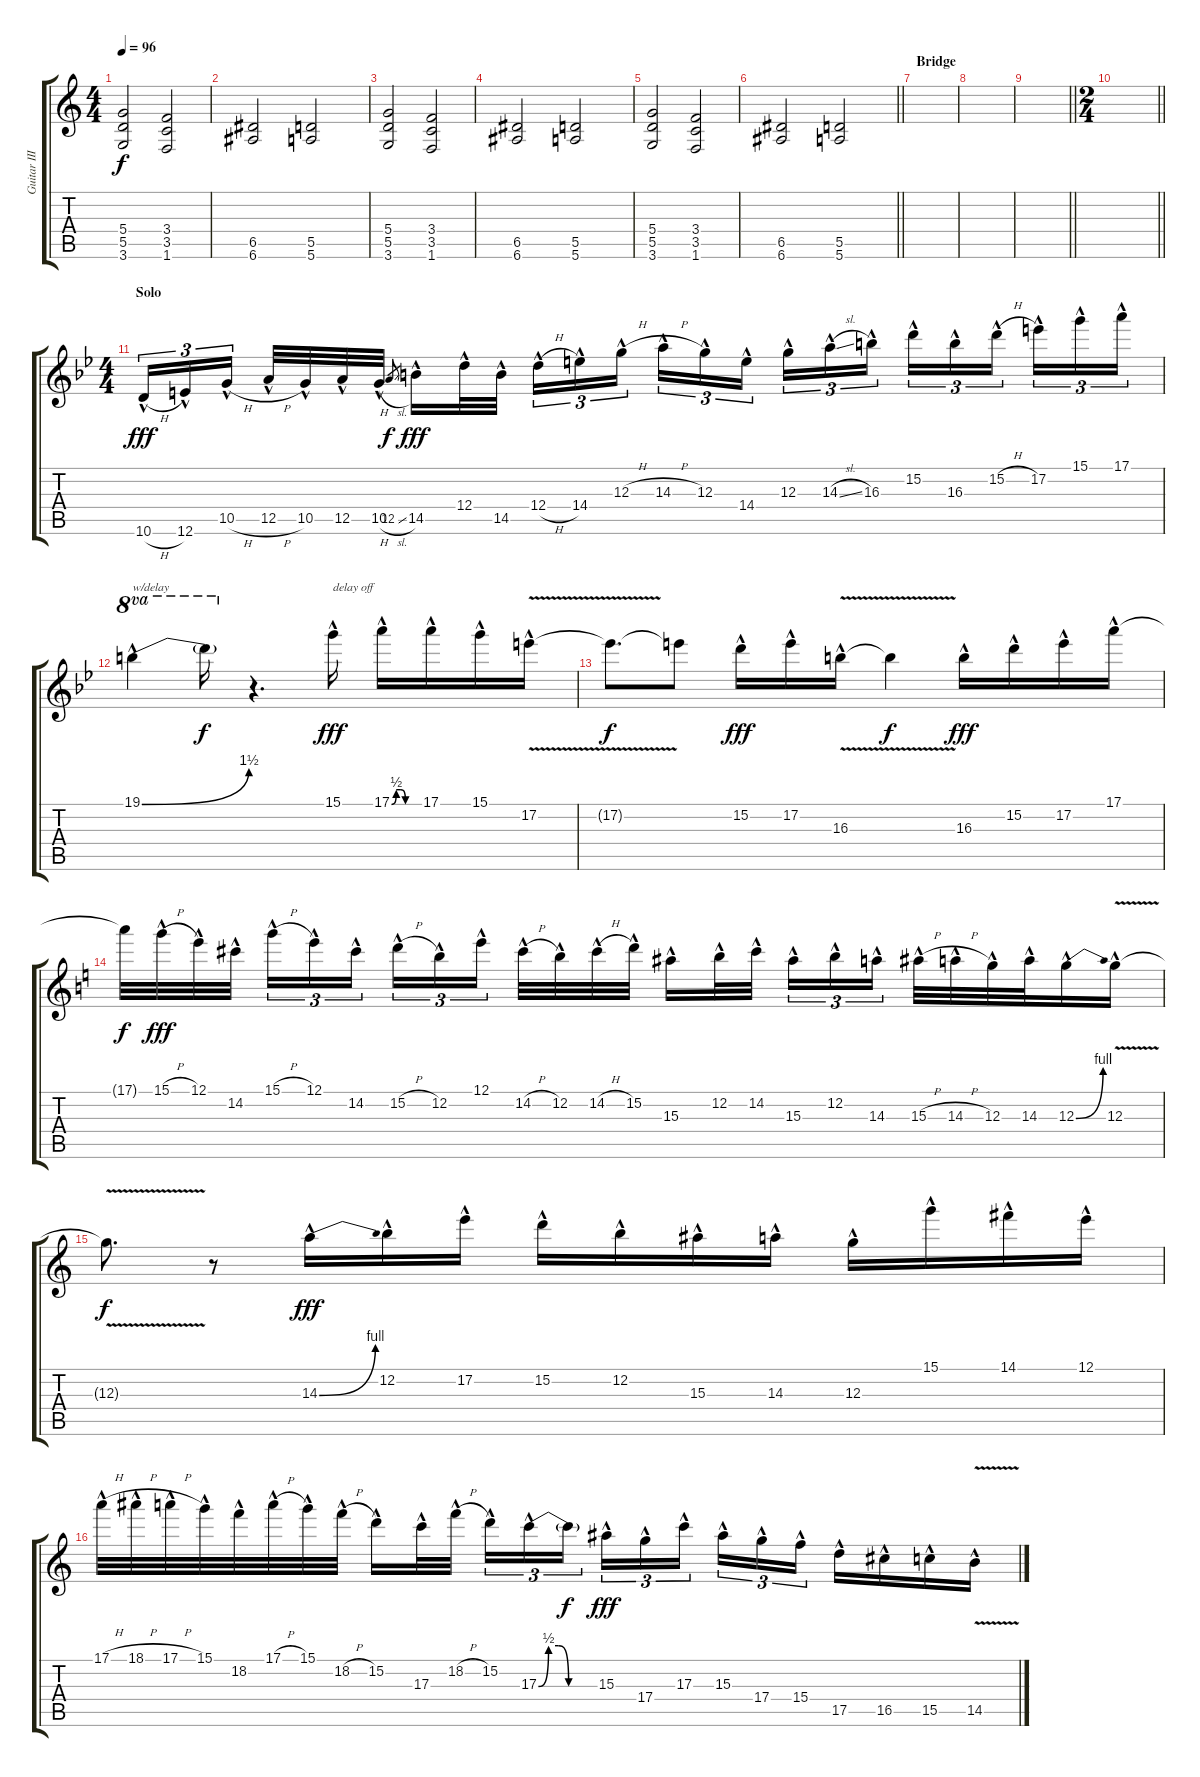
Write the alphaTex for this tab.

\track ("Guitar III" "Guitar III") {instrument overdrivenguitar}
\staff {score tabs}
\tuning (E4 B3 G3 D3 A2 E2) {hide}
\ts (4 4)
\tempo 96
\clef g2
\ks c
(5.4 5.5 3.6).2{dy f} (3.4 3.5 1.6).2 |
(6.5 6.6).2 (5.5 5.6).2 |
(5.4 5.5 3.6).2 (3.4 3.5 1.6).2 |
(6.5 6.6).2 (5.5 5.6).2 |
(5.4 5.5 3.6).2 (3.4 3.5 1.6).2 |
\barLineRight lightlight
(6.5 6.6).2 (5.5 5.6).2 |
\section ("" "Bridge")
|
|
\barLineRight lightlight
|
\ts (2 4)
\barLineRight lightlight
|
\ts (4 4)
\section ("" "Solo ")
\ks bb
10.6{h hac}.16{tu (3 2) dy fff balance 8} 12.6{hac}.16{tu (3 2)} 10.5{h hac}.16{tu (3 2) beam splitsecondary} 12.5{h hac}.32 10.5{hac}.32 12.5{hac}.32 10.5{h hac}.32 12.5{sl}.8{gr dy f} 14.5{hac}.16{dy fff} 12.4{hac}.32 14.5{hac}.32{beam splitsecondary} 12.4{h hac}.16{tu (3 2)} 14.4{hac}.16{tu (3 2)} 12.3{h hac}.16{tu (3 2)} 14.3{h hac}.16{tu (3 2)} 12.3{hac}.16{tu (3 2)} 14.4{hac}.16{tu (3 2) beam splitsecondary} 12.3{hac}.16{tu (3 2)} 14.3{sl hac}.16{tu (3 2)} 16.3{hac}.16{tu (3 2)} 15.2{hac}.16{tu (3 2)} 16.3{hac}.16{tu (3 2)} 15.2{h hac}.16{tu (3 2) beam splitsecondary} 17.2{hac}.16{tu (3 2)} 15.1{hac}.16{tu (3 2)} 17.1{hac}.16{tu (3 2)} |
19.1{be (bend 0 0 60 6) hac}.4{ot 8va txt "w/delay"} 19.1{t}.16{ot 8va dy f} r.4{d} 15.1{hac}.16{txt "delay off" dy fff} 17.1{be (custom 0 0 10 2 20 2 30 0 60 0) hac}.16 17.1{hac}.16 15.1{hac}.16 17.2{v hac}.16 |
17.2{t}.8{d dy f} 17.2{t}.8 15.2{hac}.16{dy fff} 17.2{hac}.16 16.3{v hac}.16 16.3{t}.4{dy f} 16.3{hac}.16{dy fff} 15.2{hac}.16 17.2{hac}.16 17.1{hac}.16 |
\ks c
17.1{t}.32{dy f} 15.1{h hac}.32{dy fff} 12.1{hac}.32 14.2{hac}.32{beam splitsecondary} 15.1{h hac}.16{tu (3 2)} 12.1{hac}.16{tu (3 2)} 14.2{hac}.16{tu (3 2)} 15.2{h hac}.16{tu (3 2)} 12.2{hac}.16{tu (3 2)} 12.1{hac}.16{tu (3 2) beam splitsecondary} 14.2{h hac}.32 12.2{hac}.32 14.2{h hac}.32 15.2{hac}.32 15.3{hac}.16 12.2{hac}.32 14.2{hac}.32{beam splitsecondary} 15.3{hac}.16{tu (3 2)} 12.2{hac}.16{tu (3 2)} 14.3{hac}.16{tu (3 2)} 15.3{h hac}.32 14.3{h hac}.32 12.3{hac}.32 14.3{hac}.32 12.3{be (bend 0 0 60 4) hac}.16 12.3{v hac}.16 |
12.3{v t}.8{d dy f} r.8 14.3{be (bend 0 0 60 4) hac}.16{dy fff} 12.2{hac}.16 17.2{hac}.16 15.2{hac}.16 12.2{hac}.16 15.3{hac}.16 14.3{hac}.16 12.3{hac}.16 15.1{hac}.16 14.1{hac}.16 12.1{hac}.16 |
17.1{h hac}.32 18.1{h hac}.32 17.1{h hac}.32 15.1{hac}.32 18.2{hac}.32 17.1{h hac}.32 15.1{hac}.32 18.2{h hac}.32 15.2{hac}.16 17.3{hac}.32 18.2{h hac}.32{beam splitsecondary} 15.2{hac}.16{tu (3 2)} 17.3{be (custom 0 0 10 2 20 2 30 0 60 0) hac}.16{tu (3 2)} 17.3{t}.16{tu (3 2) dy f} 15.3{hac}.16{tu (3 2) dy fff} 17.4{hac}.16{tu (3 2)} 17.3{hac}.16{tu (3 2) beam splitsecondary} 15.3{hac}.16{tu (3 2)} 17.4{hac}.16{tu (3 2)} 15.4{hac}.16{tu (3 2)} 17.5{hac}.16 16.5{hac}.16 15.5{hac}.16 14.5{v hac}.16
